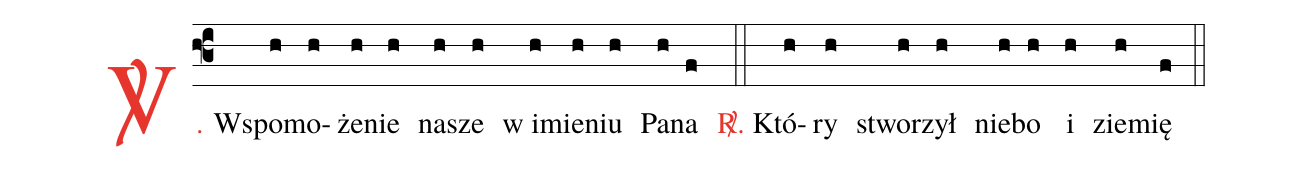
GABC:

%%
(f3)<c><sp>V/</sp>.</c> Wspo(h)mo(h)że(h)nie(h) na(h)sze(h) w i(h)mie(h)niu(h) Pa(h)na(f) (::)
<c><sp>R/</sp>.</c> Któ(h)ry(h) stwo(h)rzył(h) nie(h)bo(h) i(h) zie(h)mię(f) (::) (z)
